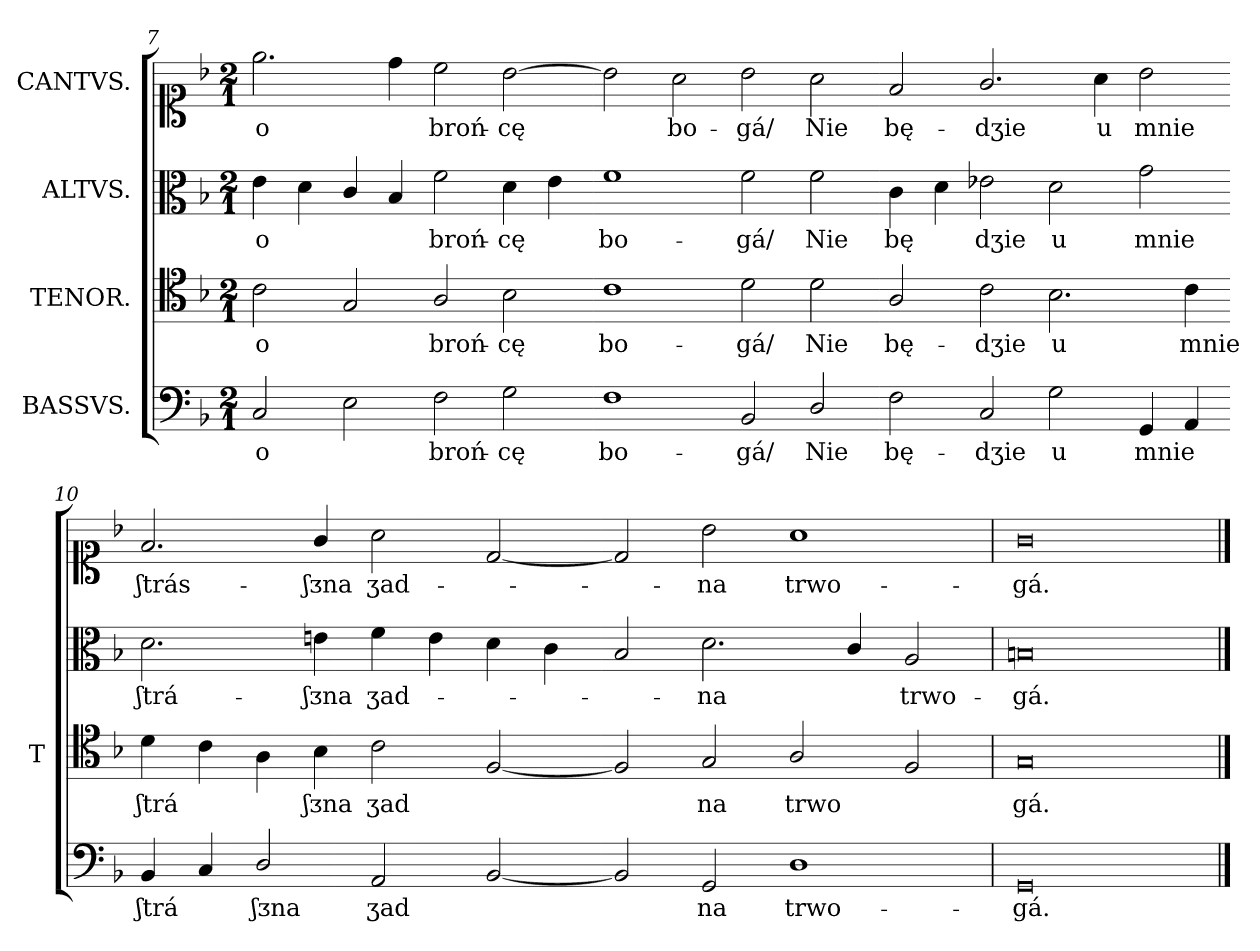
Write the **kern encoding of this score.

**kern	**text	**kern	**text	**kern	**text	**kern	**text
*part4	*part4	*part3	*part3	*part2	*part2	*part1	*part1
*staff4	*staff4	*staff3	*staff3	*staff2	*staff2	*staff1	*staff1
*I"BASSVS.	*	*I"TENOR.	*	*I"ALTVS.	*	*I"CANTVS.	*
*	*	*I'T	*	*	*	*	*
*clefF4	*	*clefC4	*	*clefC3	*	*clefC1	*
*k[b-]	*	*k[b-]	*	*k[b-]	*	*k[b-]	*
*M2/1	*	*M2/1	*	*M2/1	*	*M2/1	*
=7	=7	=7	=7	=7	=7	=7	=7
2C	o	2c	o	4e	o	2.ee	o
.	.	.	.	4d	.	.	.
2E	.	2G	.	4c/	.	.	.
.	.	.	.	4B-	.	4dd	.
2F	broń-	2A/	broń-	2f	broń-	2cc	broń-
2G	-cę	2B-	-cę	4d	-cę	[2b-	-cę
.	.	.	.	4e	.	.	.
=8-	=8-	=8-	=8-	=8-	=8-	=8-	=8-
1F	bo-	1c	bo-	1f	bo-	2b-]	.
.	.	.	.	.	.	2a	bo-
2BB-	-gá/	2d	-gá/	2f	-gá/	2b-	-gá/
2D/	Nie	2d	Nie	2f	Nie	2a	Nie
=9-	=9-	=9-	=9-	=9-	=9-	=9-	=9-
2F	bę-	2A/	bę-	4c	bę	2f	bę-
.	.	.	.	4d	.	.	.
2C	-dӡie	2c	-dӡie	2e-X	dӡie	2.g/	-dӡie
2G	u	2.B-	u	2d	u	.	.
.	.	.	.	.	.	4a	u
4GG	mnie	.	.	2g	mnie	2b-	mnie
4AA	.	4c	mnie	.	.	.	.
=10-	=10-	=10-	=10-	=10-	=10-	=10-	=10-
4BB-	ʃtrá	4d	ʃtrá	2.d	ʃtrá-	2.f	ʃtrás-
4C	.	4c	.	.	.	.	.
2D/	ʃᴣna	4A	.	.	.	.	.
.	.	4B-	ʃᴣna	4en	-ʃᴣna	4g/	ʃᴣna
2AA	ӡad	2c	ӡad	4f	ӡad-	2a	ӡad-
.	.	.	.	4e	.	.	.
[2BB-	.	[2F	.	4d	.	[2d	.
.	.	.	.	4c	.	.	.
=11-	=11-	=11-	=11-	=11-	=11-	=11-	=11-
2BB-]	.	2F]	.	2B-	.	2d]	.
2GG	na	2G	na	2.d	na	2b-	na
1D	trwo-	2A/	trwo	.	.	1a	-trwo-
.	.	.	.	4c/	.	.	.
.	.	2F	.	2A	trwo-	.	.
=12	=12	=12	=12	=12	=12	=12	=12
0GG/	-gá.	0G/	gá.	0Bn/	-gá.	0g	-gá.
==	==	==	==	==	==	==	==
*-	*-	*-	*-	*-	*-	*-	*-
